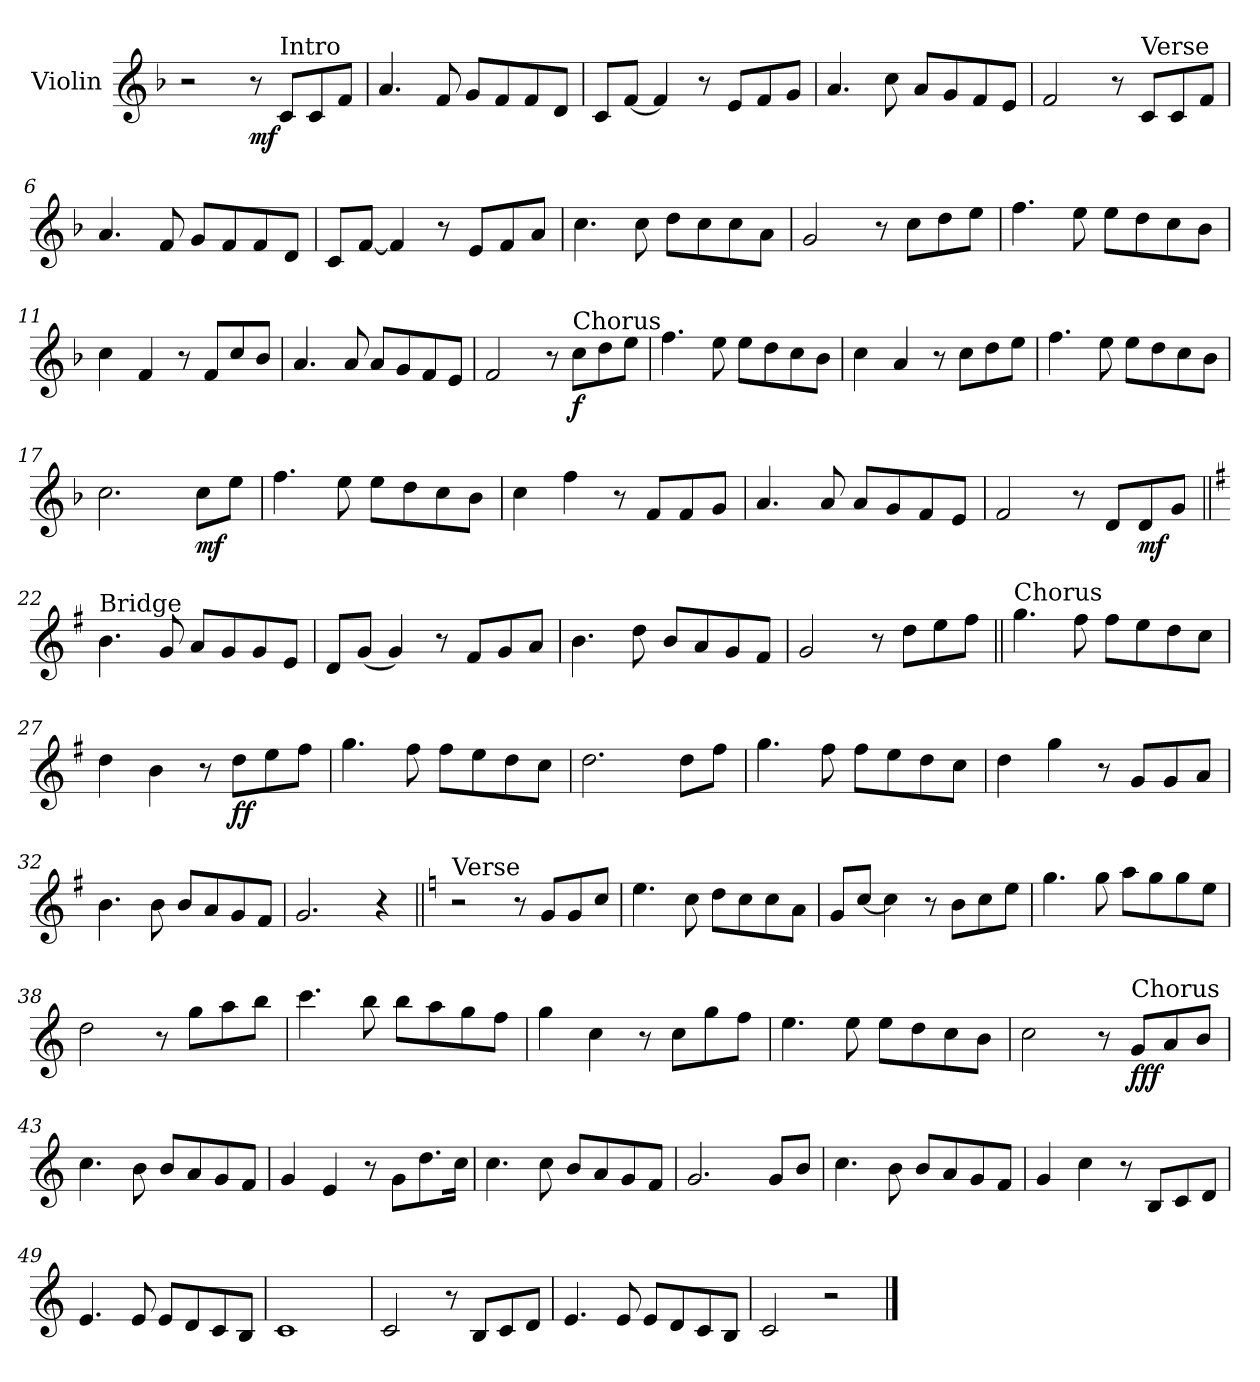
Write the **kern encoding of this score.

**kern	**dynam
*part1	*part1
*staff1	*staff1
*I"Violin	*
*I'Vln.	*
*clefG2	*
*k[b-]	*
=1	=1
2r	.
!	!LO:DY:b
8r	mf
!LO:TX:a:t=Intro	!
8c/L	.
8c/	.
8f/J	.
=2	=2
4.a/	.
8f/	.
8g/L	.
8f/	.
8f/	.
8d/J	.
=3	=3
8c/L	.
[8f/J	.
4f/]	.
8r	.
8e/L	.
8f/	.
8g/J	.
=4	=4
4.a/	.
8cc\	.
8a/L	.
8g/	.
8f/	.
8e/J	.
=5	=5
2f/	.
8r	.
!LO:TX:a:t=Verse	!
8c/L	.
8c/	.
8f/J	.
!!LO:LB:g=z
=6	=6
4.a/	.
8f/	.
8g/L	.
8f/	.
8f/	.
8d/J	.
=7	=7
8c/L	.
[8f/J	.
4f/]	.
8r	.
8e/L	.
8f/	.
8a/J	.
=8	=8
4.cc\	.
8cc\	.
8dd\L	.
8cc\	.
8cc\	.
8a\J	.
=9	=9
2g/	.
8r	.
8cc\L	.
8dd\	.
8ee\J	.
=10	=10
4.ff\	.
8ee\	.
8ee\L	.
8dd\	.
8cc\	.
8b-\J	.
!!LO:LB:g=z
=11	=11
4cc\	.
4f/	.
8r	.
8f/L	.
8cc/	.
8b-/J	.
=12	=12
4.a/	.
8a/	.
8a/L	.
8g/	.
8f/	.
8e/J	.
=13	=13
2f/	.
8r	.
!LO:TX:a:t=Chorus	!
!	!LO:DY:b
8cc\L	f
8dd\	.
8ee\J	.
=14	=14
4.ff\	.
8ee\	.
8ee\L	.
8dd\	.
8cc\	.
8b-\J	.
=15	=15
4cc\	.
4a/	.
8r	.
8cc\L	.
8dd\	.
8ee\J	.
!!LO:LB:g=z
=16	=16
4.ff\	.
8ee\	.
8ee\L	.
8dd\	.
8cc\	.
8b-\J	.
=17	=17
2.cc\	.
!	!LO:DY:b
8cc\L	mf
8ee\J	.
=18	=18
4.ff\	.
8ee\	.
8ee\L	.
8dd\	.
8cc\	.
8b-\J	.
=19	=19
4cc\	.
4ff\	.
8r	.
8f/L	.
8f/	.
8g/J	.
=20	=20
4.a/	.
8a/	.
8a/L	.
8g/	.
8f/	.
8e/J	.
!!LO:LB:g=z
=21	=21
2f/	.
8r	.
8d/L	.
!	!LO:DY:b
8d/	mf
8g/J	.
=22||	=22||
*k[f#]	*
!LO:TX:a:t=Bridge	!
4.b\	.
8g/	.
8a/L	.
8g/	.
8g/	.
8e/J	.
=23	=23
8d/L	.
(<8g/J	.
4g/)	.
8r	.
8f#/L	.
8g/	.
8a/J	.
=24	=24
4.b\	.
8dd\	.
8b/L	.
8a/	.
8g/	.
8f#/J	.
=25	=25
2g/	.
8r	.
8dd\L	.
8ee\	.
8ff#\J	.
=26||	=26||
!LO:TX:a:t=Chorus	!
4.gg\	.
8ff#\	.
8ff#\L	.
8ee\	.
8dd\	.
8cc\J	.
!!LO:LB:g=z
=27	=27
4dd\	.
4b\	.
8r	.
!	!LO:DY:b
8dd\L	ff
8ee\	.
8ff#\J	.
=28	=28
4.gg\	.
8ff#\	.
8ff#\L	.
8ee\	.
8dd\	.
8cc\J	.
=29	=29
2.dd\	.
8dd\L	.
8ff#\J	.
=30	=30
4.gg\	.
8ff#\	.
8ff#\L	.
8ee\	.
8dd\	.
8cc\J	.
=31	=31
4dd\	.
4gg\	.
8r	.
8g/L	.
8g/	.
8a/J	.
=32	=32
4.b\	.
8b\	.
8b/L	.
8a/	.
8g/	.
8f#/J	.
!!LO:LB:g=z
=33	=33
2.g/	.
4r	.
=34||	=34||
*k[]	*
!LO:TX:a:t=Verse	!
2r	.
8r	.
8g/L	.
8g/	.
8cc/J	.
=35	=35
4.ee\	.
8cc\	.
8dd\L	.
8cc\	.
8cc\	.
8a\J	.
=36	=36
8g/L	.
[8cc/J	.
4cc\]	.
8r	.
8b\L	.
8cc\	.
8ee\J	.
=37	=37
4.gg\	.
8gg\	.
8aa\L	.
8gg\	.
8gg\	.
8ee\J	.
=38	=38
2dd\	.
8r	.
8gg\L	.
8aa\	.
8bb\J	.
!!LO:LB:g=z
=39	=39
4.ccc\	.
8bb\	.
8bb\L	.
8aa\	.
8gg\	.
8ff\J	.
=40	=40
4gg\	.
4cc\	.
8r	.
8cc\L	.
8gg\	.
8ff\J	.
=41	=41
4.ee\	.
8ee\	.
8ee\L	.
8dd\	.
8cc\	.
8b\J	.
=42	=42
2cc\	.
8r	.
!LO:TX:a:t=Chorus	!
!	!LO:DY:b
8g/L	fff
8a/	.
8b/J	.
=43	=43
4.cc\	.
8b\	.
8b/L	.
8a/	.
8g/	.
8f/J	.
=44	=44
4g/	.
4e/	.
8r	.
8g\L	.
8.dd\	.
16cc\Jk	.
!!LO:LB:g=z
=45	=45
4.cc\	.
8cc\	.
8b/L	.
8a/	.
8g/	.
8f/J	.
=46	=46
2.g/	.
8g/L	.
8b/J	.
=47	=47
4.cc\	.
8b\	.
8b/L	.
8a/	.
8g/	.
8f/J	.
=48	=48
4g/	.
4cc\	.
8r	.
8B/L	.
8c/	.
8d/J	.
=49	=49
4.e/	.
8e/	.
8e/L	.
8d/	.
8c/	.
8B/J	.
=50	=50
1c	.
!!LO:LB:g=z
=51	=51
2c/	.
8r	.
8B/L	.
8c/	.
8d/J	.
=52	=52
4.e/	.
8e/	.
8e/L	.
8d/	.
8c/	.
8B/J	.
=53	=53
2c/	.
2r	.
==	==
*-	*-
